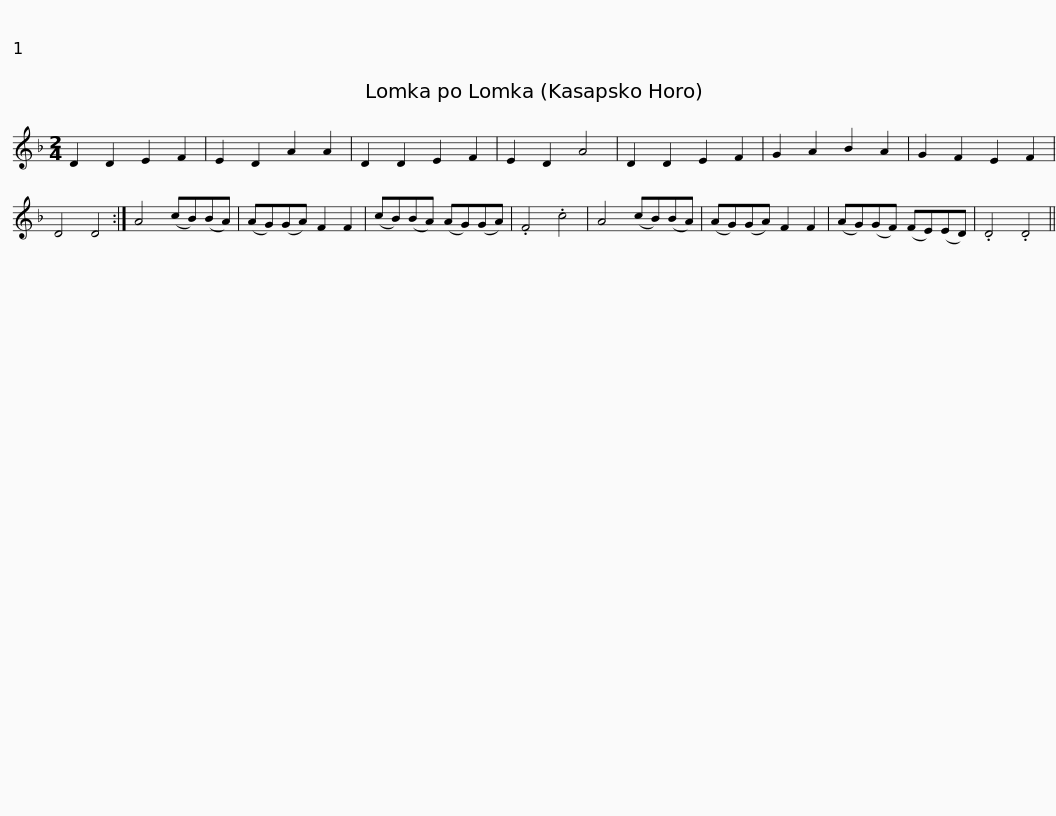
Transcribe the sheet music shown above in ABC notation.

X:1
L:1/8
M:2/4
I:linebreak $
K:Dmin
V:1 treble
V:1
 D2 D2 E2 F2 | E2 D2 A2 A2 | D2 D2 E2 F2 | E2 D2 A4 | D2 D2 E2 F2 | %5
 G2 A2 B2 A2 | G2 F2 E2 F2 | D4 D4 :| A4 (cB)(BA) | (AG)(GA) F2 F2 |$ %10
 (cB)(BA) (AG)(GA) | .F4 .c4 | A4 (cB)(BA) | (AG)(GA) F2 F2 | (AG)(GF) (FE)(ED) | %15
 .D4 .D4 || %16
